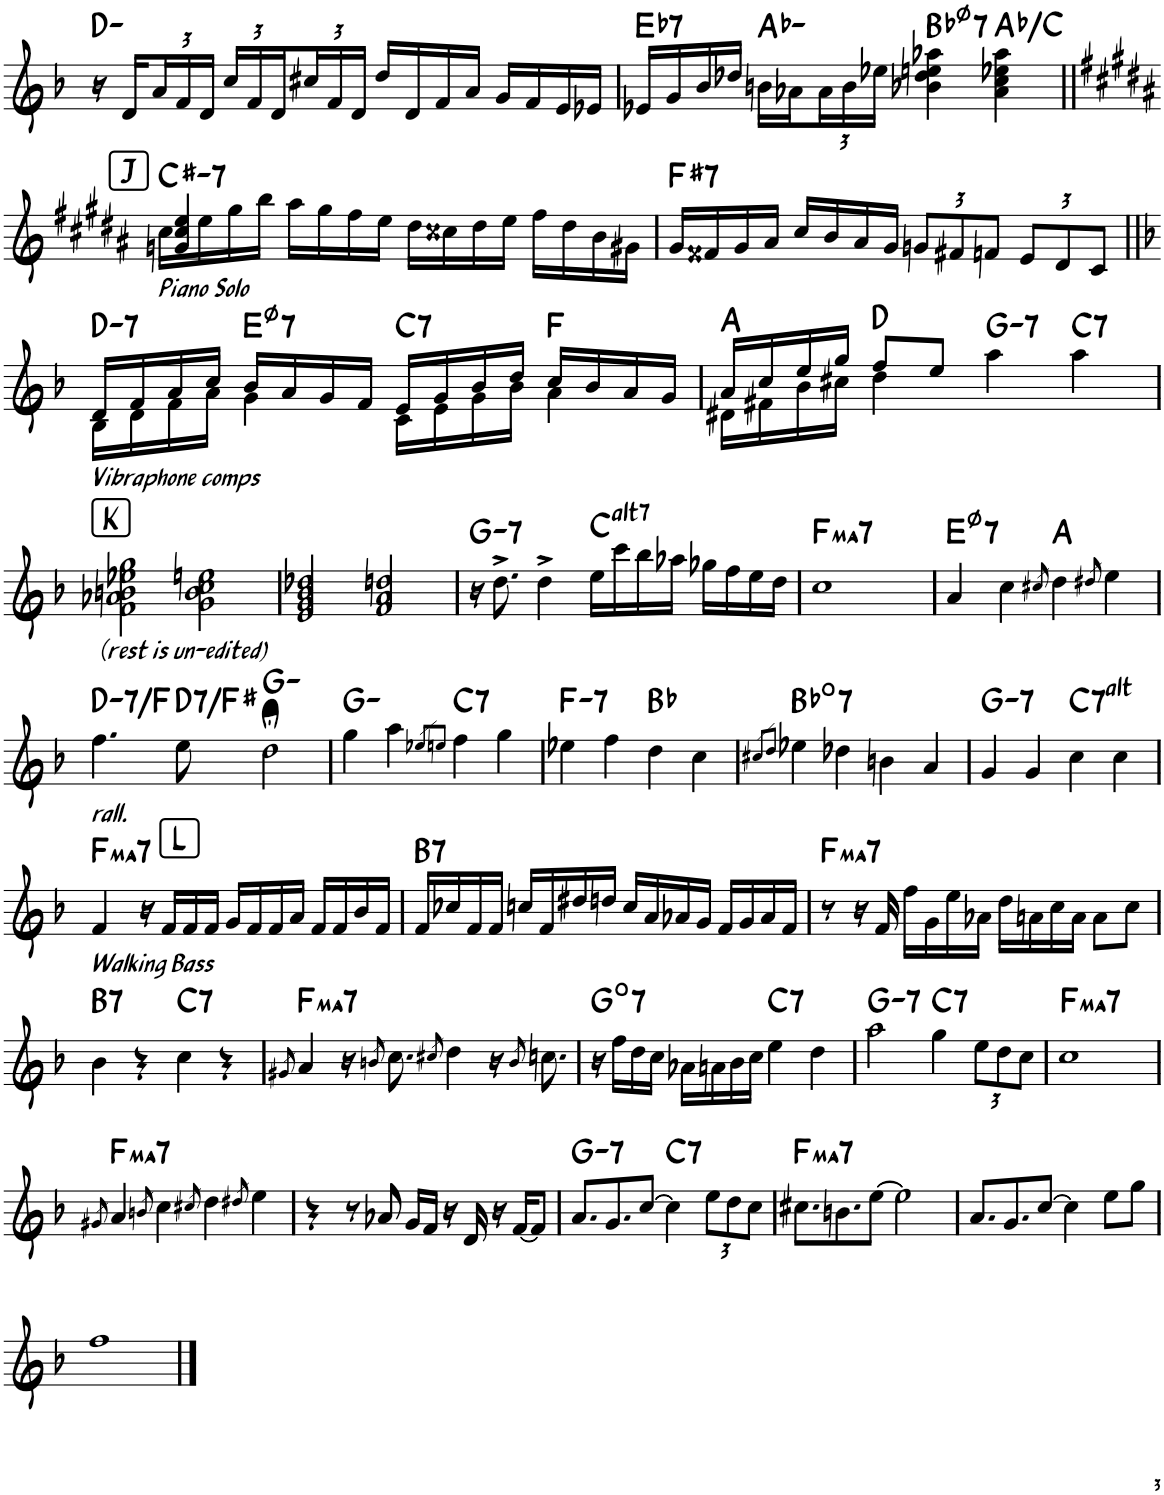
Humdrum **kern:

**kern	**harte
*part1	*part1
*staff1	*
*I"Piano	*
*I'Pno.	*
!!LO:PB:g=z
*clefG2	*
*k[b-]	*
*M4/4	*
=73	=73
16r	D:min
16d/LL	.
*Xbrackettup	*
24a/	.
24f/	.
24d/JJ	.
24cc/LL	.
24f/	.
24d/	.
24cc#X/	.
24f/	.
24d/JJ	.
16dd/LL	.
16d/	.
16f/	.
16a/JJ	.
16g/LL	.
16f/	.
16e/	.
16e-X/JJ	.
=74	=74
!	!LO:H:kt=7
16e-X/LL	Eb:7
16g/	.
16b-/	.
16dd-X/JJ	.
16bn\LL	Ab:min
16a-X\	.
24a-\	.
24b\	.
24ee-X\JJ	.
!	!LO:H:kt=7
4b-X\ 4dd-\ 4een\ 4aa-X\	Bb:hdim7
4a-\ 4cc\ 4ee-X\ 4aa-\	Ab:maj/3
!!LO:LB:g=z
!!LO:REH:place=s1:a:B:rj:fs=14:t=J
=75||	=75||
*k[f#c#g#d#a#]	*
*^	*
!LO:TX:b:i:t=Piano Solo	!	!LO:H:kt=7
4gn/ 4cc#/ 4ee/	16cc#\LL	C#:min7
.	16ee\	.
.	16gg#\	.
.	16bb\JJ	.
4ryy	16aa#\LL	.
.	16gg#\	.
.	16ff#\	.
.	16ee\JJ	.
8ryy	16dd#\LL	.
.	16cc##X\	.
8ryy	16dd#\	.
.	16ee\JJ	.
4ryy	16ff#\LL	.
.	16dd#\	.
.	16b\	.
.	16g#X\JJ	.
=76	=76	=76
!	!	!LO:H:kt=7
*v	*v	*
16g#/LL	F#:7
16f##X/	.
16g#/	.
16a#/JJ	.
16cc#/LL	.
16b/	.
16a#/	.
16g#/JJ	.
12gn/L	.
12f#X/	.
12fn/J	.
12e/L	.
12d#/	.
12c#/J	.
!!LO:LB:g=z
=77||	=77||
*k[b-]	*
*^	*
!LO:TX:b:i:t=Vibraphone comps	!	!LO:H:kt=7
16d/LL	16B-\LL	D:min7
16f/	16d\	.
16a/	16f\	.
16cc/JJ	16a\JJ	.
!	!	!LO:H:kt=7
16b-/LL	4g\	E:hdim7
16a/	.	.
16g/	.	.
16f/JJ	.	.
!	!	!LO:H:kt=7
16e/LL	16c\LL	C:7
16g/	16e\	.
16b-/	16g\	.
16dd/JJ	16b-\JJ	.
16cc/LL	4a\	F:maj
16b-/	.	.
16a/	.	.
16g/JJ	.	.
=78	=78	=78
16a/LL	16d#X\LL	A:maj
16cc/	16f#X\	.
16ee/	16b-\	.
16gg/JJ	16cc#X\JJ	.
8ff/L	4dd\	D:maj
8ee/J	.	.
!	!	!LO:H:kt=7
4aa\	2ryy	G:min7
!	!	!LO:H:kt=7
4aa\	.	C:7
*v	*v	*
!!LO:LB:g=z
!!LO:REH:place=s1:a:B:rj:fs=14:t=K
=79	=79
!LO:TX:b:i:t=（rest is un-edited)	!
2f\ 2a-X\ 2bn\ 2ee-X\ 2gg\	.
2g\ 2b\ 2cc\ 2een\	.
=80	=80
2e/ 2g/ 2b-/ 2dd-X/	.
2f/ 2a/ 2ddn/	.
=81	=81
!	!LO:H:kt=7
16r	G:min7
8.dd^\	.
4dd^\	.
16ee\LL	C:(3,b5,#5,b9,#9)
16ccc\	.
16bb-\	.
16aa-X\JJ	.
16gg-X\LL	.
16ff\	.
16ee\	.
16dd\JJ	.
=82	=82
!	!LO:H:kt=ma7
1cc	F:maj7
=83	=83
!	!LO:H:kt=7
4a/	E:hdim7
4cc\	.
8qcc#X/	.
4dd\	A:maj
8qdd#X/	.
4ee\	.
!!LO:LB:g=z
=84	=84
!LO:TX:b:i:t=rall.	!LO:H:kt=7
4.ff\	D:min7/b3
!	!LO:H:kt=7
8ee\	D:7/3
2dd;<\	G:min
=85	=85
4gg\	G:min
4aa\	.
8qee-X/L	.
8qeen/J	.
!	!LO:H:kt=7
4ff\	C:7
4gg\	.
=86	=86
!	!LO:H:kt=7
4ee-X\	F:min7
4ff\	.
4dd\	Bb:maj
4cc\	.
=87	=87
8qcc#X/L	.
8qdd/J	.
!	!LO:H:kt=7
4ee-X\	Bb:dim7
4dd-X\	.
4bn\	.
4a/	.
=88	=88
!	!LO:H:kt=7
4g/	G:min7
4g/	.
!	!LO:H:kt=7
4cc\	C:(3,b5,#5,b7,b9,#9)
4cc\	.
!!LO:LB:g=z
!!LO:REH:place=s1:a:B:rj:fs=14:t=L
=89	=89
!LO:TX:b:i:t=Walking Bass	!LO:H:kt=ma7
4f/	F:maj7
16r	.
16f/LL	.
16f/	.
16f/JJ	.
16g/LL	.
16f/	.
16f/	.
16a/JJ	.
16f/LL	.
16f/	.
16b-/	.
16f/JJ	.
=90	=90
!	!LO:H:kt=7
16f/LL	B:7
16cc-X/	.
16f/	.
16f/JJ	.
16ccn/LL	.
16f/	.
16dd#X/	.
16ddn/JJ	.
16cc/LL	.
16a/	.
16a-X/	.
16g/JJ	.
16f/LL	.
16g/	.
16a-/	.
16f/JJ	.
=91	=91
!	!LO:H:kt=ma7
8r	F:maj7
16r	.
16f/	.
16ff\LL	.
16g\	.
16ee\	.
16a-X\JJ	.
16dd\LL	.
16an\	.
16cc\	.
16a\JJ	.
8a\L	.
8cc\J	.
!!LO:LB:g=z
=92	=92
!	!LO:H:kt=7
4b-\	B:7
4r	.
!	!LO:H:kt=7
4cc\	C:7
4r	.
=93	=93
8qg#X/	.
!	!LO:H:kt=ma7
4a/	F:maj7
16r	.
8qbn/	.
8.cc\	.
8qcc#X/	.
4dd\	.
16r	.
8qb/	.
8.ccn\	.
=94	=94
!	!LO:H:kt=7
16r	G:dim7
16ff\LL	.
16dd\	.
16cc\JJ	.
16a-X\LL	.
16an\	.
16b-\	.
16cc\JJ	.
!	!LO:H:kt=7
4ee\	C:7
4dd\	.
=95	=95
!	!LO:H:kt=7
2aa\	G:min7
!	!LO:H:kt=7
4gg\	C:7
12ee\L	.
12dd\	.
12cc\J	.
=96	=96
!	!LO:H:kt=ma7
1cc	F:maj7
!!LO:LB:g=z
=97	=97
8qg#X/	.
!	!LO:H:kt=ma7
4a/	F:maj7
8qbn/	.
4cc\	.
8qcc#X/	.
4dd\	.
8qdd#X/	.
4ee\	.
=98	=98
4r	.
8r	.
8a-X/	.
16g/LL	.
16f/JJ	.
16r	.
16d/	.
16r	.
[16f/KL	.
8f/J]	.
=99	=99
!	!LO:H:kt=7
8.a/L	G:min7
8.g/	.
[8cc/J	.
!	!LO:H:kt=7
4cc\]	C:7
12ee\L	.
12dd\	.
12cc\J	.
=100	=100
!	!LO:H:kt=ma7
8.cc#X\L	F:maj7
8.bn\	.
[8ee\J	.
2ee\]	.
=101	=101
8.a/L	.
8.g/	.
[8cc/J	.
4cc\]	.
8ee\L	.
8gg\J	.
!!LO:LB:g=z
=102	=102
1ff	.
==	==
*-	*-
